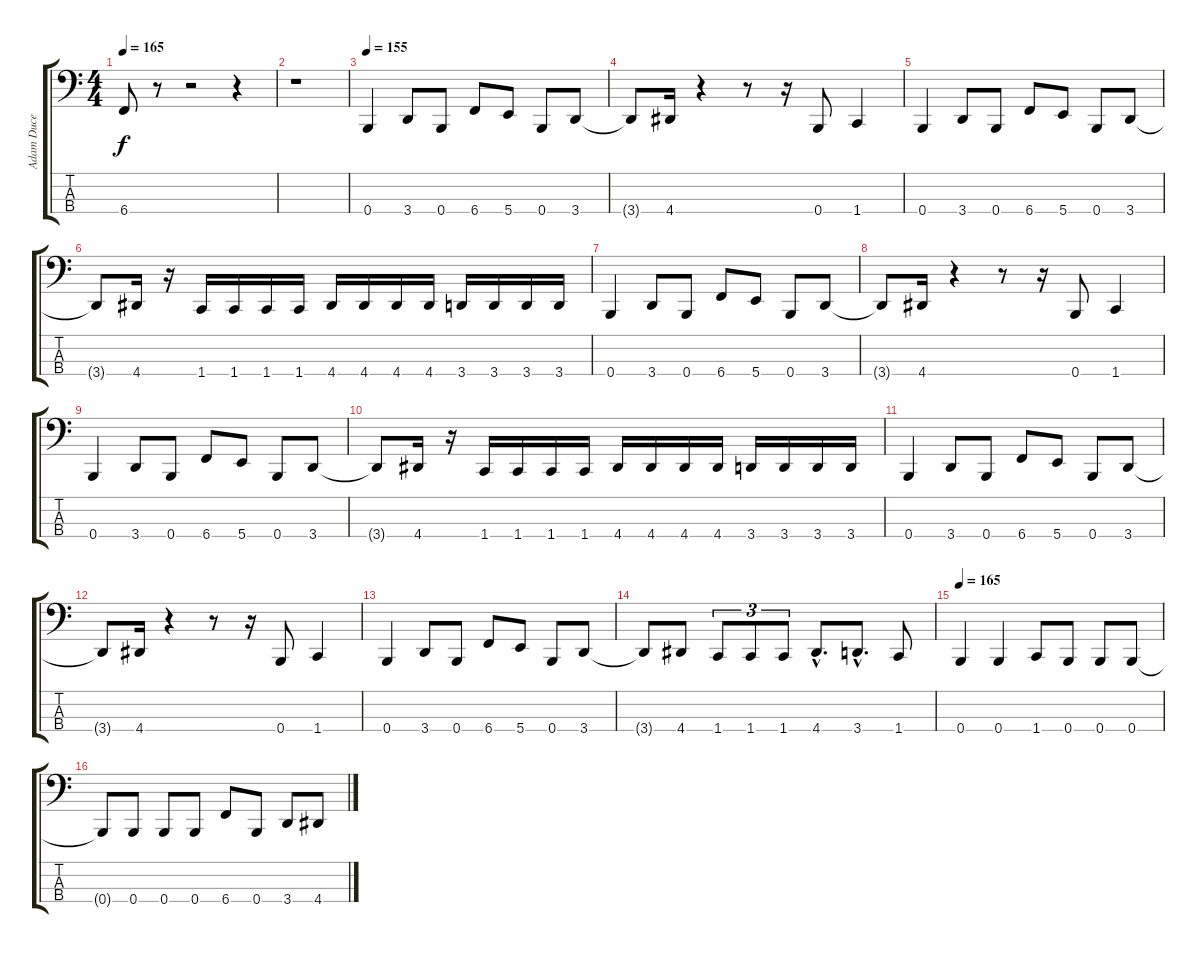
\track ("Adam Duce" "Adam Duce") {instrument electricbasspick}
\staff {score tabs}
\tuning (E2 B1 Gb1 B0) {hide}
\ts (4 4)
\tempo 165
\clef f4
\ks c
6.4.8{dy f} r.8 r.2 r.4 |
r.1 |
\tempo 155
0.4.4 3.4.8 0.4.8 6.4.8 5.4.8 0.4.8 3.4.8 |
3.4{t}.8 4.4.16 r.4 r.8 r.16 0.4.8 1.4.4 |
0.4.4 3.4.8 0.4.8 6.4.8 5.4.8 0.4.8 3.4.8 |
3.4{t}.8 4.4.16 r.16 1.4.16 1.4.16 1.4.16 1.4.16 4.4.16 4.4.16 4.4.16 4.4.16 3.4.16 3.4.16 3.4.16 3.4.16 |
0.4.4 3.4.8 0.4.8 6.4.8 5.4.8 0.4.8 3.4.8 |
3.4{t}.8 4.4.16 r.4 r.8 r.16 0.4.8 1.4.4 |
0.4.4 3.4.8 0.4.8 6.4.8 5.4.8 0.4.8 3.4.8 |
3.4{t}.8 4.4.16 r.16 1.4.16 1.4.16 1.4.16 1.4.16 4.4.16 4.4.16 4.4.16 4.4.16 3.4.16 3.4.16 3.4.16 3.4.16 |
0.4.4 3.4.8 0.4.8 6.4.8 5.4.8 0.4.8 3.4.8 |
3.4{t}.8 4.4.16 r.4 r.8 r.16 0.4.8 1.4.4 |
0.4.4 3.4.8 0.4.8 6.4.8 5.4.8 0.4.8 3.4.8 |
3.4{t}.8 4.4.8 1.4.8{tu (3 2)} 1.4.8{tu (3 2)} 1.4.8{tu (3 2)} 4.4{hac}.8{d} 3.4{hac}.8{d} 1.4.8 |
\tempo 165
0.4.4 0.4.4 1.4.8 0.4.8 0.4.8 0.4.8 |
0.4{t}.8 0.4.8 0.4.8 0.4.8 6.4.8 0.4.8 3.4.8 4.4.8
